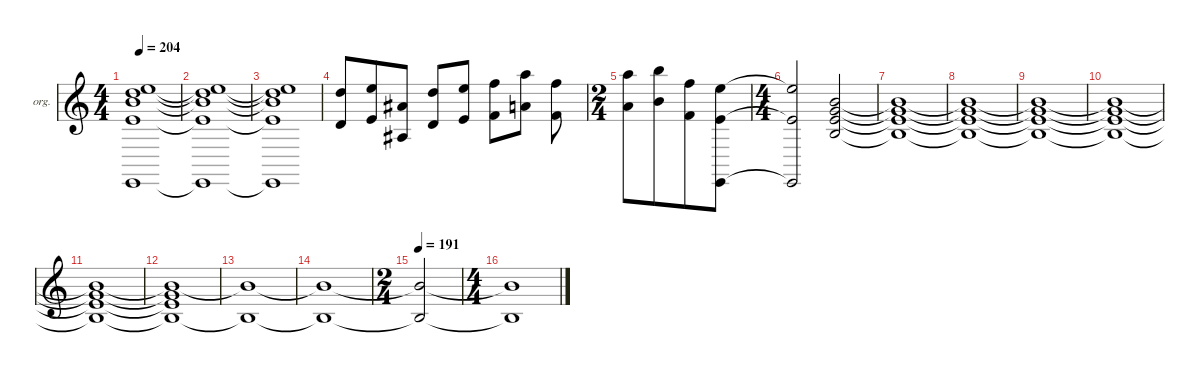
\defaultSystemsLayout 4
\hideDynamics
\bracketExtendMode nobrackets
\firstSystemTrackNameOrientation horizontal
\otherSystemsTrackNameOrientation horizontal
\track ("Organs" "org.") {instrument rockorgan}
\staff {score}
\tuning (E4 B3 G3 D3 A2 E2 B1)
\ts (4 4)
\tempo 204
\clef g2
\ks c
(12.1{t} 15.2{t} 16.3{t} 14.4{t} 0.6{t}).1{dy f beam Up} |
(12.1{t} 15.2{t} 16.3{t} 14.4{t} 0.6{t}).1{beam Up} |
(12.1{t} 15.2{t} 16.3{t} 14.4{t} 0.6{t}).1{beam Up} |
\beaming (8 3 2 2 1)
(10.1 12.4).8{beam Up} (12.1 14.4).8{beam Up} (11.2{acc #} 13.5{acc #}).8{beam Up} (10.1 12.4).8{beam Up} (12.1 14.4).8{beam Up} (13.1 15.4).8{beam Down} (17.1 14.3).8{beam Down} (13.1 15.4).8{beam Down} |
\ts (2 4)
\beaming (8 4)
(17.1 14.3).8{beam Down} (19.1 16.3).8{beam Down} (13.1 15.4).8{beam Down} (12.1 14.4 0.6).8{beam Down} |
\ts (4 4)
\beaming (8 2 2 2 2)
(12.1{t} 14.4{t} 0.6{t}).2{beam Up} (12.2 12.3 14.4 14.5).2{beam Up} |
(12.2{t} 12.3{t} 14.4{t} 14.5{t}).1{beam Up} |
(12.2{t} 12.3{t} 14.4{t} 14.5{t}).1{beam Up} |
(12.2{t} 12.3{t} 14.4{t} 14.5{t}).1{beam Up} |
(12.2{t} 12.3{t} 14.4{t} 14.5{t}).1{beam Up} |
(12.2{t} 12.3{t} 14.4{t} 14.5{t}).1{beam Up} |
(12.2{t} 12.3{t} 14.4{t} 14.5{t}).1{beam Up} |
(12.2{t} 14.5{t}).1{beam Up} |
(12.2{t} 14.5{t}).1{beam Up} |
\ts (2 4)
\beaming (8 2 2)
\tempo 191
(12.2{t} 14.5{t}).2{beam Up} |
\ts (4 4)
\beaming (8 2 2 2 2)
(12.2{t} 14.5{t}).1{beam Up}
